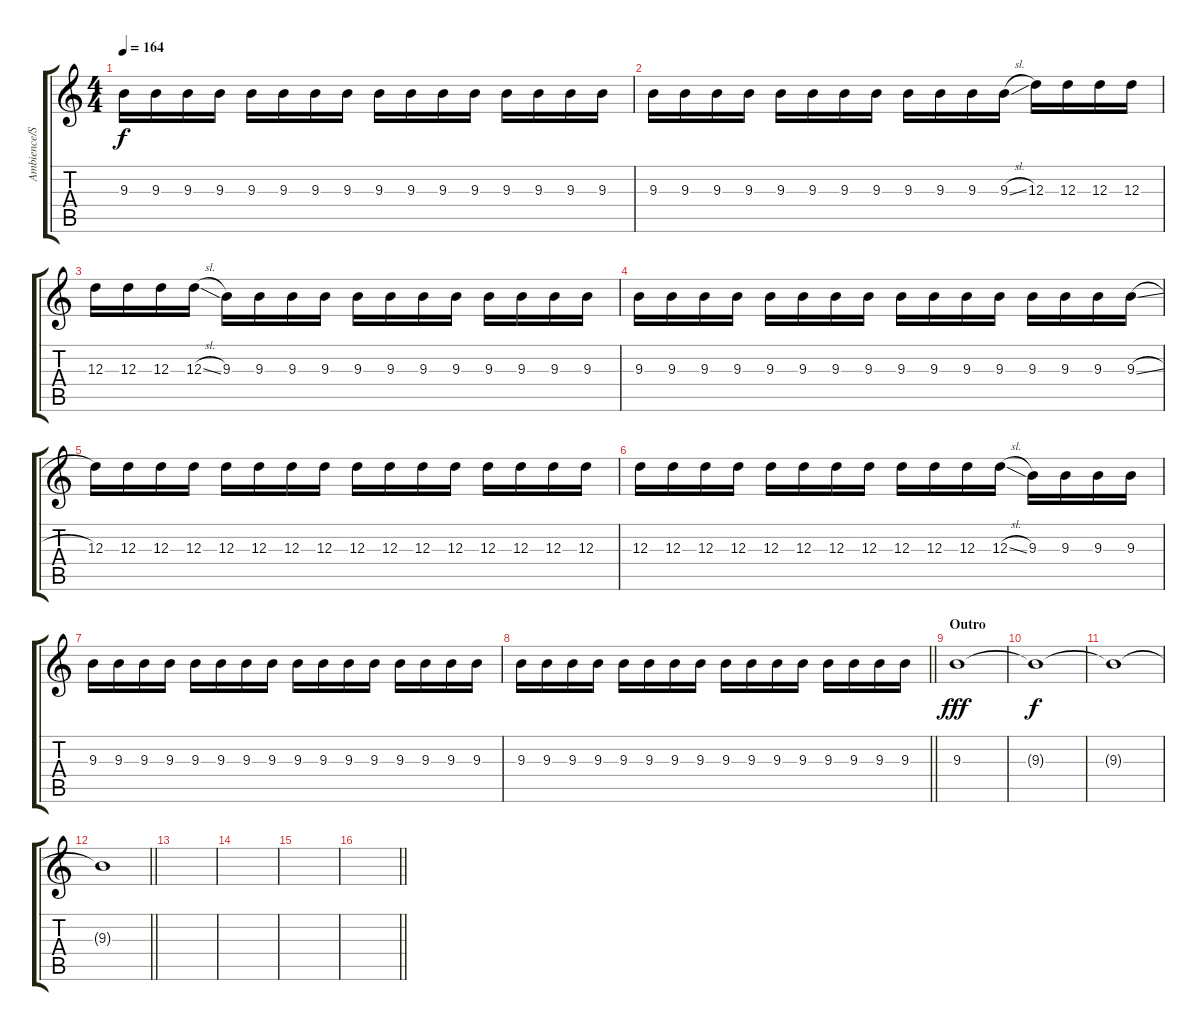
\track ("Ambience/Second Lead" "Ambience/S") {instrument distortionguitar}
\staff {score tabs}
\tuning (B3 Gb3 D3 A2 E2 B1) {hide}
\ts (4 4)
\section ("" "")
\tempo 164
\clef g2
\ks c
9.3.16{dy f} 9.3.16 9.3.16 9.3.16 9.3.16 9.3.16 9.3.16 9.3.16 9.3.16 9.3.16 9.3.16 9.3.16 9.3.16 9.3.16 9.3.16 9.3.16 |
9.3.16 9.3.16 9.3.16 9.3.16 9.3.16 9.3.16 9.3.16 9.3.16 9.3.16 9.3.16 9.3.16 9.3{sl}.16 12.3.16 12.3.16 12.3.16 12.3.16 |
12.3.16 12.3.16 12.3.16 12.3{sl}.16 9.3.16 9.3.16 9.3.16 9.3.16 9.3.16 9.3.16 9.3.16 9.3.16 9.3.16 9.3.16 9.3.16 9.3.16 |
9.3.16 9.3.16 9.3.16 9.3.16 9.3.16 9.3.16 9.3.16 9.3.16 9.3.16 9.3.16 9.3.16 9.3.16 9.3.16 9.3.16 9.3.16 9.3{sl}.16 |
12.3.16 12.3.16 12.3.16 12.3.16 12.3.16 12.3.16 12.3.16 12.3.16 12.3.16 12.3.16 12.3.16 12.3.16 12.3.16 12.3.16 12.3.16 12.3.16 |
12.3.16 12.3.16 12.3.16 12.3.16 12.3.16 12.3.16 12.3.16 12.3.16 12.3.16 12.3.16 12.3.16 12.3{sl}.16 9.3.16 9.3.16 9.3.16 9.3.16 |
9.3.16 9.3.16 9.3.16 9.3.16 9.3.16 9.3.16 9.3.16 9.3.16 9.3.16 9.3.16 9.3.16 9.3.16 9.3.16 9.3.16 9.3.16 9.3.16 |
\barLineRight lightlight
9.3.16 9.3.16 9.3.16 9.3.16 9.3.16 9.3.16 9.3.16 9.3.16 9.3.16 9.3.16 9.3.16 9.3.16 9.3.16 9.3.16 9.3.16 9.3.16 |
\section ("" "Outro")
9.3.1{dy fff volume 4} |
9.3{t}.1{dy f} |
9.3{t}.1 |
\barLineRight lightlight
9.3{t}.1 |
\section ("" "")
|
|
|
\barLineRight lightlight
